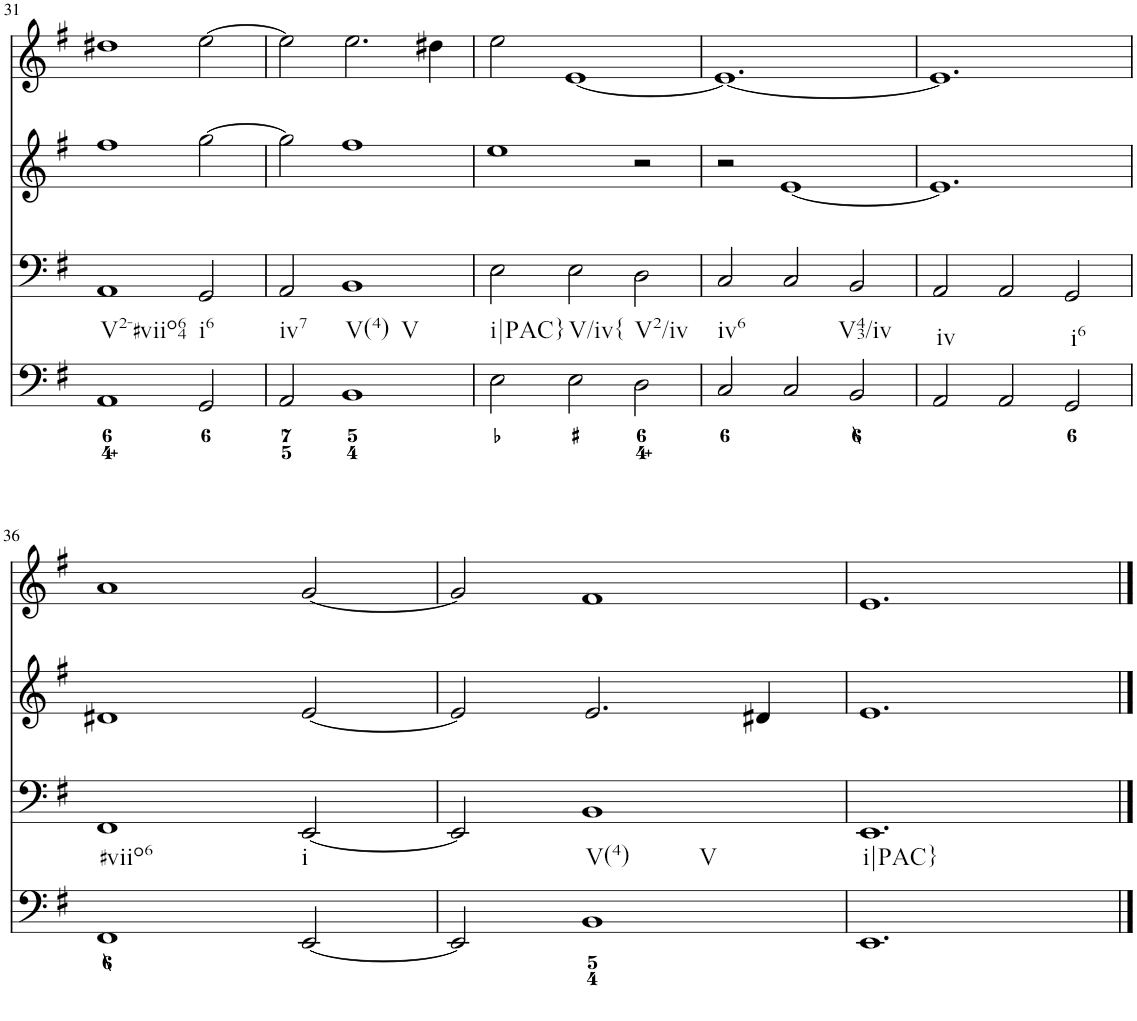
**kern	**kern	**kern	**kern
*part4	*part3	*part2	*part1
*staff4	*staff3	*staff2	*staff1
*I"Piano	*I"Piano	*I"Piano	*I"Piano
*I'Pno	*I'Pno	*I'Pno	*I'Pno
!!LO:PB:g=z
*clefF4	*clefF4	*clefG2	*clefG2
*k[f#]	*k[f#]	*k[f#]	*k[f#]
*e:	*e:	*e:	*e:
*M3/2	*M3/2	*M3/2	*M3/2
=31	=31	=31	=31
!LO:TX:b:t=V2-#viio64	!	!	!
1AA	1AA	1ff#	1dd#X
!LO:TX:b:t=i6	!	!	!
2GG/	2GG/	[2gg\	[2ee\
=32	=32	=32	=32
!LO:TX:b:t=iv7	!	!	!
2AA/	2AA/	2gg\]	2ee\]
!LO:TX:b:t=V(4)	!	!	!
!LO:TX:b:t=V	!	!	!
1BB	1BB	1ff#	2.ee\
.	.	.	4dd#X\
=33	=33	=33	=33
!LO:TX:b:t=i|PAC}	!	!	!
2E\	2E\	1ee	2ee\
!LO:TX:b:t=V/iv{	!	!	!
2E\	2E\	.	[1e
!LO:TX:b:t=V2/iv	!	!	!
2D\	2D\	2r	.
=34	=34	=34	=34
!LO:TX:b:t=iv6	!	!	!
2C/	2C/	2r	1.e_
2C/	2C/	[1e	.
!LO:TX:b:t=V43/iv	!	!	!
2BB/	2BB/	.	.
=35	=35	=35	=35
!LO:TX:b:t=iv	!	!	!
2AA/	2AA/	1.e]	1.e]
2AA/	2AA/	.	.
!LO:TX:b:t=i6	!	!	!
2GG/	2GG/	.	.
!!LO:LB:g=z
=36	=36	=36	=36
!LO:TX:b:t=#viio6	!	!	!
1FF#	1FF#	1d#X	1a
!LO:TX:b:t=i	!	!	!
[2EE/	[2EE/	[2e/	[2g/
=37	=37	=37	=37
2EE/]	2EE/]	2e/]	2g/]
!LO:TX:b:t=V(4)	!	!	!
!LO:TX:b:t=V	!	!	!
1BB	1BB	2.e/	1f#
.	.	4d#X/	.
=38	=38	=38	=38
!LO:TX:b:t=i|PAC}	!	!	!
1.EE	1.EE	1.e	1.e
==	==	==	==
*-	*-	*-	*-
